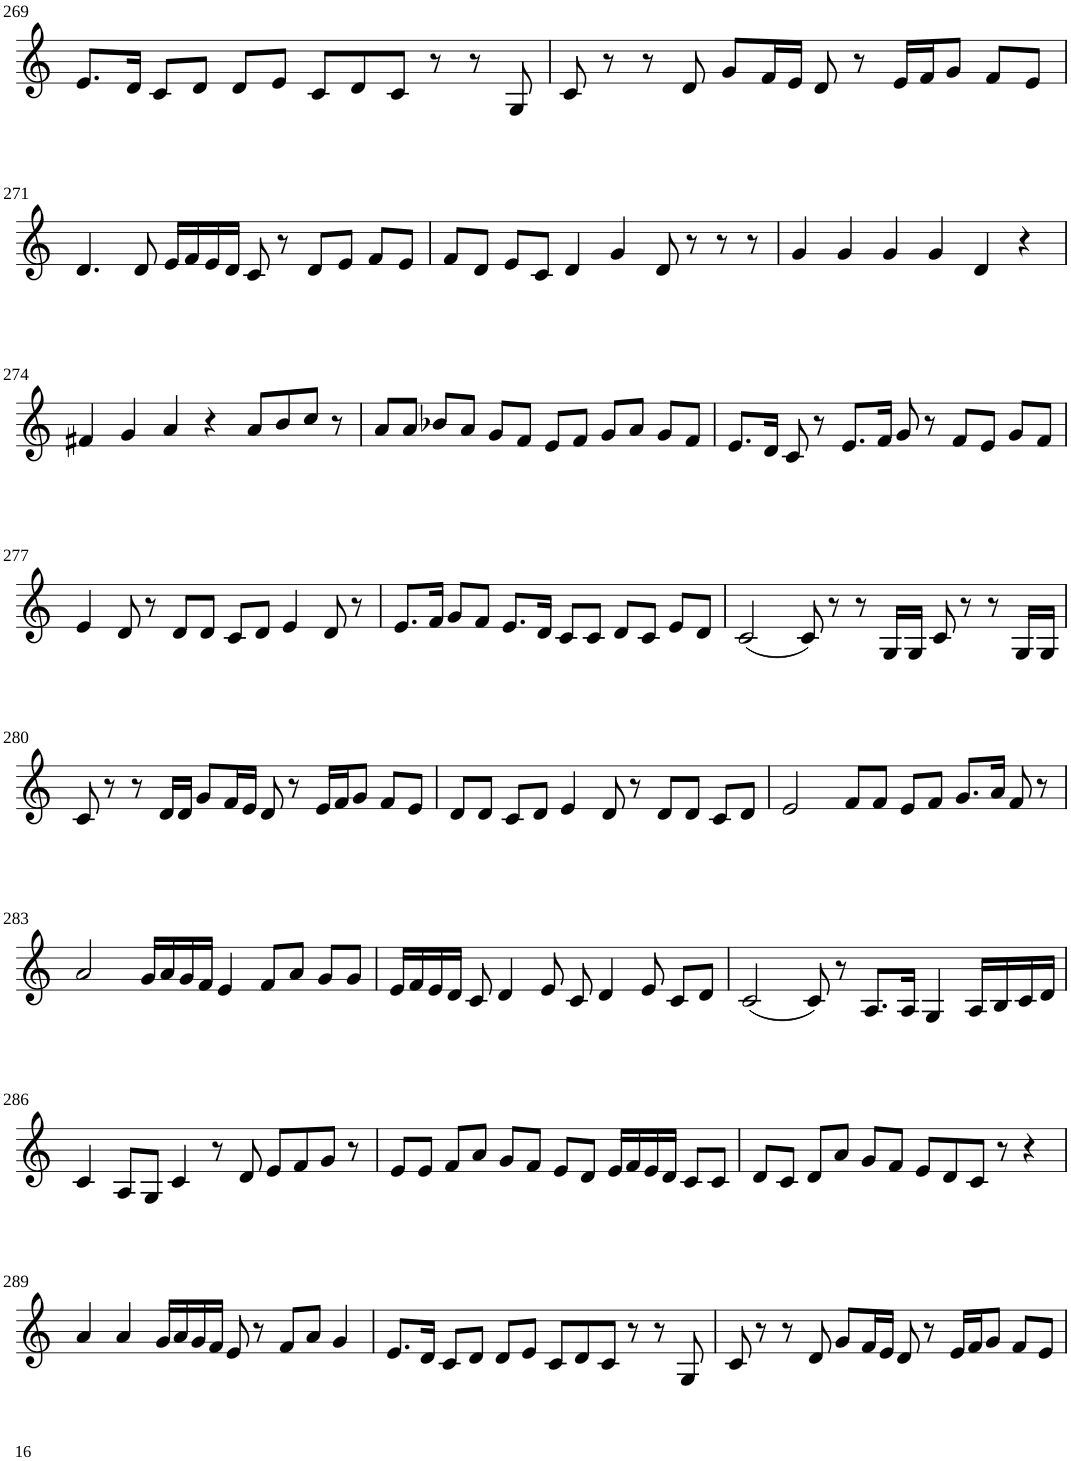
**kern
*part1
*staff1
*I"Violin
!!LO:PB:g=z
*clefG2
*k[]
*M6/4
=269
8.e/L
16d/Jk
8c/L
8d/J
8d/L
8e/J
8c/L
8d/
8c/J
8r
8r
8G/
=270
8c/
8r
8r
8d/
8g/L
16f/L
16e/JJ
8d/
8r
16e/LL
16f/J
8g/J
8f/L
8e/J
!!LO:LB:g=z
=271
4.d/
8d/
16e/LL
16f/
16e/
16d/JJ
8c/
8r
8d/L
8e/J
8f/L
8e/J
=272
8f/L
8d/J
8e/L
8c/J
4d/
4g/
8d/
8r
8r
8r
=273
4g/
4g/
4g/
4g/
4d/
4r
!!LO:LB:g=z
=274
4f#X/
4g/
4a/
4r
8a/L
8b/
8cc/J
8r
=275
8a/L
8a/J
8b-X/L
8a/J
8g/L
8f/J
8e/L
8f/J
8g/L
8a/J
8g/L
8f/J
=276
8.e/L
16d/Jk
8c/
8r
8.e/L
16f/Jk
8g/
8r
8f/L
8e/J
8g/L
8f/J
!!LO:LB:g=z
=277
4e/
8d/
8r
8d/L
8d/J
8c/L
8d/J
4e/
8d/
8r
=278
8.e/L
16f/Jk
8g/L
8f/J
8.e/L
16d/Jk
8c/L
8c/J
8d/L
8c/J
8e/L
8d/J
=279
(2c/
8c/)
8r
8r
16G/LL
16G/JJ
8c/
8r
8r
16G/LL
16G/JJ
!!LO:LB:g=z
=280
8c/
8r
8r
16d/LL
16d/JJ
8g/L
16f/L
16e/JJ
8d/
8r
16e/LL
16f/J
8g/J
8f/L
8e/J
=281
8d/L
8d/J
8c/L
8d/J
4e/
8d/
8r
8d/L
8d/J
8c/L
8d/J
=282
2e/
8f/L
8f/J
8e/L
8f/J
8.g/L
16a/Jk
8f/
8r
!!LO:LB:g=z
=283
2a/
16g/LL
16a/
16g/
16f/JJ
4e/
8f/L
8a/J
8g/L
8g/J
=284
16e/LL
16f/
16e/
16d/JJ
8c/
4d/
8e/
8c/
4d/
8e/
8c/L
8d/J
=285
(2c/
8c/)
8r
8.A/L
16A/Jk
4G/
16A/LL
16B/
16c/
16d/JJ
!!LO:LB:g=z
=286
4c/
8A/L
8G/J
4c/
8r
8d/
8e/L
8f/
8g/J
8r
=287
8e/L
8e/J
8f/L
8a/J
8g/L
8f/J
8e/L
8d/J
16e/LL
16f/
16e/
16d/JJ
8c/L
8c/J
=288
8d/L
8c/J
8d/L
8a/J
8g/L
8f/J
8e/L
8d/
8c/J
8r
4r
!!LO:LB:g=z
=289
4a/
4a/
16g/LL
16a/
16g/
16f/JJ
8e/
8r
8f/L
8a/J
4g/
=290
8.e/L
16d/Jk
8c/L
8d/J
8d/L
8e/J
8c/L
8d/
8c/J
8r
8r
8G/
=291
8c/
8r
8r
8d/
8g/L
16f/L
16e/JJ
8d/
8r
16e/LL
16f/J
8g/J
8f/L
8e/J
=
*-
